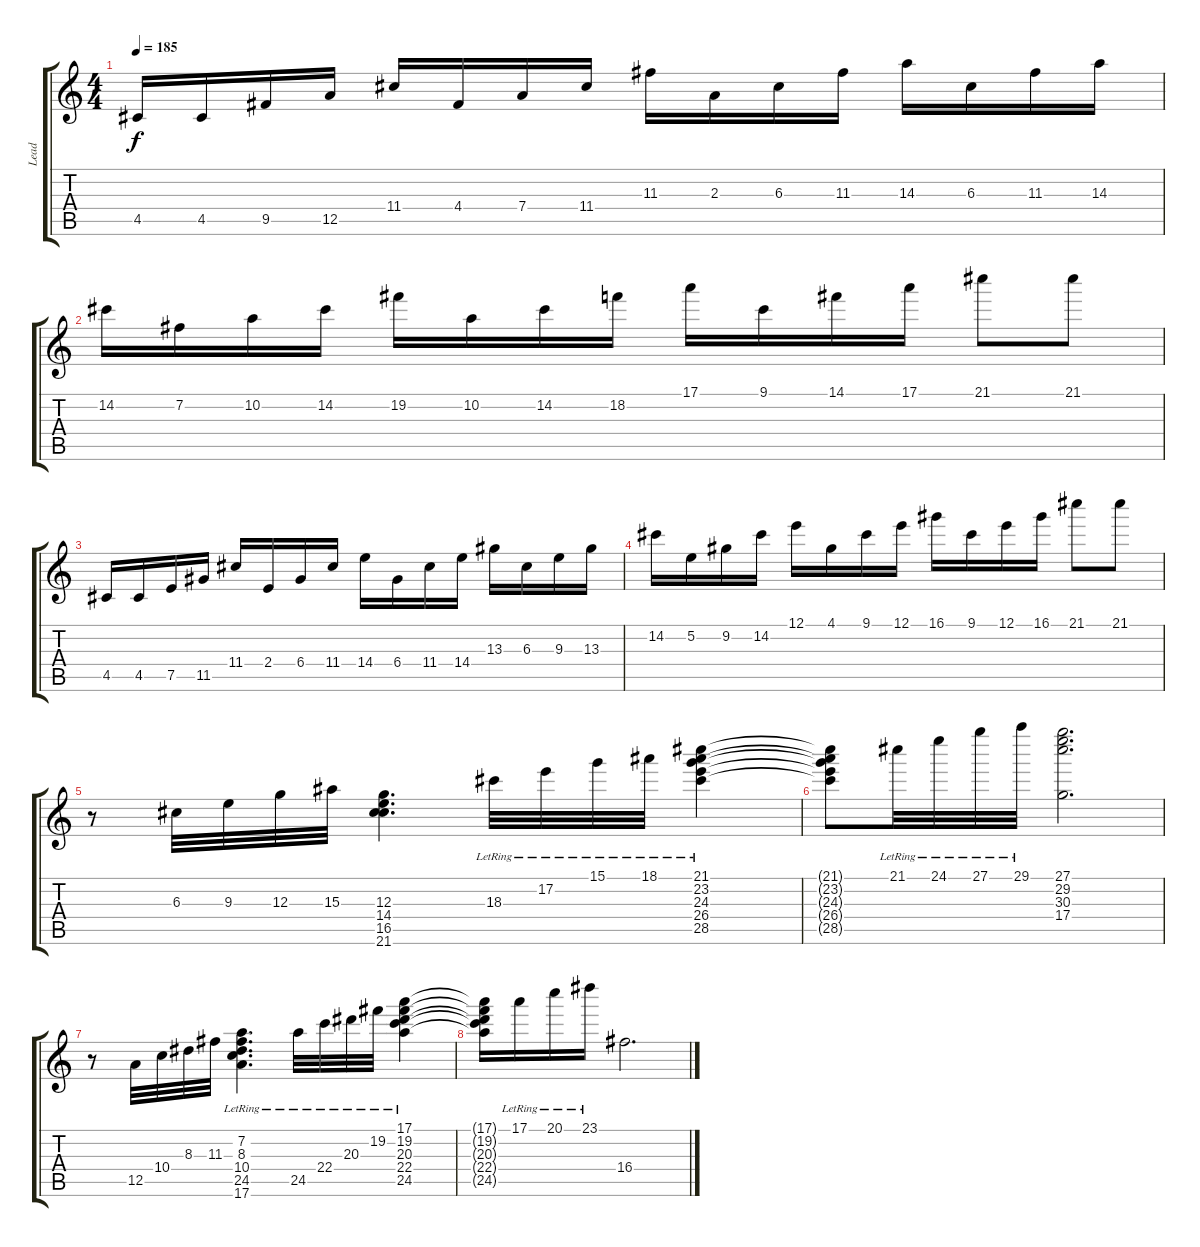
\track ("Lead" "Lead") {instrument distortionguitar}
\staff {score tabs}
\tuning (E4 B3 G3 D3 A2 E2) {hide}
\ts (4 4)
\tempo 185
\clef g2
\ks c
4.5.16{dy f} 4.5.16 9.5.16 12.5.16 11.4.16 4.4.16 7.4.16 11.4.16 11.3.16 2.3.16 6.3.16 11.3.16 14.3.16 6.3.16 11.3.16 14.3.16 |
14.2.16 7.2.16 10.2.16 14.2.16 19.2.16 10.2.16 14.2.16 18.2.16 17.1.16 9.1.16 14.1.16 17.1.16 21.1.8 21.1.8 |
4.5.16 4.5.16 7.5.16 11.5.16 11.4.16 2.4.16 6.4.16 11.4.16 14.4.16 6.4.16 11.4.16 14.4.16 13.3.16 6.3.16 9.3.16 13.3.16 |
14.2.16 5.2.16 9.2.16 14.2.16 12.1.16 4.1.16 9.1.16 12.1.16 16.1.16 9.1.16 12.1.16 16.1.16 21.1.8 21.1.8 |
r.8 6.3.32 9.3.32 12.3.32 15.3.32 (12.3 14.4 16.5 21.6).4{d} 18.3{lr}.32 17.2{lr}.32 15.1{lr}.32 18.1{lr}.32 (21.1{lr} 23.2{lr} 24.3{lr} 26.4{lr} 28.5{lr}).4 |
(21.1{t} 23.2{t} 24.3{t} 26.4{t} 28.5{t}).8 21.1{lr}.32 24.1{lr}.32 27.1{lr}.32 29.1{lr}.32 (27.1 29.2 30.3 17.4).2{d} |
r.8 12.5.32 10.4.32 8.3.32 11.3.32 (7.2 8.3 10.4 24.5{lr} 17.6).4{d} 24.5{lr}.32 22.4{lr}.32 20.3{lr}.32 19.2{lr}.32 (17.1{lr} 19.2{lr} 20.3{lr} 22.4{lr} 24.5{lr}).4 |
(17.1{t} 19.2{t} 20.3{t} 22.4{t} 24.5{t}).16 17.1{lr}.16 20.1{lr}.16 23.1{lr}.16 16.4.2{d}
